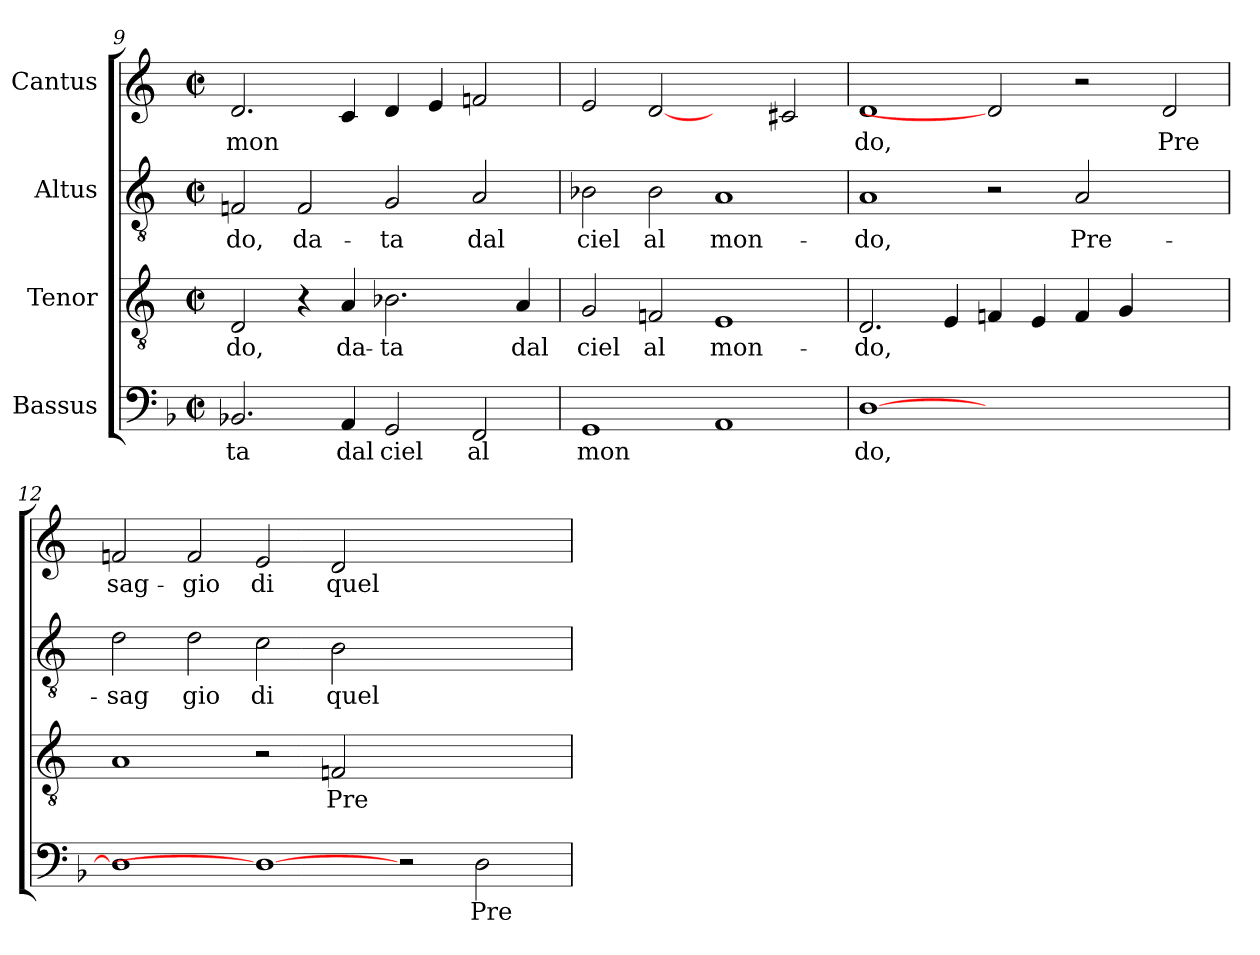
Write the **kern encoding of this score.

**kern	**text	**kern	**text	**kern	**text	**kern	**text
*part4	*part4	*part3	*part3	*part2	*part2	*part1	*part1
*staff4	*staff4	*staff3	*staff3	*staff2	*staff2	*staff1	*staff1
*I"Bassus	*	*I"Tenor	*	*I"Altus	*	*I"Cantus	*
*clefF4	*	*clefGv2	*	*clefGv2	*	*clefG2	*
*	*	*ITrd-3c-5	*	*ITrd-3c-5	*	*ITrd-3c-5	*
*k[b-]	*	*	*	*	*	*	*
*F:	*	*	*	*	*	*	*
*M2/2	*	*M2/2	*	*M2/2	*	*M2/2	*
*met(c|)	*	*met(c|)	*	*met(c|)	*	*met(c|)	*
=9	=9	=9	=9	=9	=9	=9	=9
!	!LO:LY:b:cj	!	!LO:LY:b:cj	!	!LO:LY:b:cj	!	!LO:LY:b
2.BB-X/	ta	2G/	-do,	2B-/	-do,	2.g/	mon
!	!	!	!	!	!LO:LY:b:cj	!	!
.	.	4r	.	2B-/	da-	.	.
!	!LO:LY:b:cj	!	!LO:LY:b:cj	!	!	!	!
4AA/	dal	4d/	da-	.	.	4f/	.
!	!LO:LY:b:cj	!	!LO:LY:b:cj	!	!LO:LY:b:cj	!	!
2GG/	ciel	2.e-\	-ta	2c/	-ta	4g/	.
.	.	.	.	.	.	4a/	.
!	!LO:LY:b:cj	!	!	!	!LO:LY:b:cj	!	!
2FF/	al	.	.	2d/	dal	2b-/	.
!	!	!	!LO:LY:b:cj	!	!	!	!
.	.	4d/	dal	.	.	.	.
=10	=10	=10	=10	=10	=10	=10	=10
!	!LO:LY:b	!	!LO:LY:b:cj	!	!LO:LY:b:cj	!	!
1GG	mon	2c/	ciel	2e-\	ciel	2a/	.
!	!	!	!LO:LY:b:cj	!	!LO:LY:b:cj	!	!
.	.	2B-/	al	2e-\	al	[2g	.
!	!	!	!LO:LY:b:cj	!	!LO:LY:b:cj	!	!
1AA	.	1A	mon-	1d	mon-	2ryy	.
.	.	.	.	.	.	2f#/	.
=11	=11	=11	=11	=11	=11	=11	=11
!	!LO:LY:b:cj	!	!LO:LY:b	!	!LO:LY:b:cj	!	!LO:LY:b:cj
[>1D	do,	2.G/	-do,	1d	-do,	1g	do,
.	.	4A/	.	.	.	.	.
1.ryy	.	4B-/	.	2r	.	2g]	.
.	.	4A/	.	.	.	.	.
!	!	!	!	!	!LO:LY:b:cj	!	!
.	.	4B-/	.	2d/	Pre-	2r	.
.	.	4c/	.	.	.	.	.
!	!	!	!	!	!	!	!LO:LY:b:cj
.	.	2ryy	.	2ryy	.	2g/	Pre
!!LO:LB:g=z
=12	=12	=12	=12	=12	=12	=12	=12
!	!	!	!	!	!LO:LY:b:cj	!	!LO:LY:b:cj
*	*	*^	*	*	*	*	*
1D]	.	1d	64ryy	.	2g\	-sag	2b-/	sag-
.	.	.	1ryy	.	.	.	.	.
!	!	!	!	!	!	!LO:LY:b:cj	!	!LO:LY:b:cj
.	.	.	.	.	2g\	gio	2b-/	-gio
!	!	!	!	!	!	!LO:LY:b:cj	!	!LO:LY:b:cj
1D_	.	2r	.	.	2f\	di	2a/	di
.	.	.	1ryy	.	.	.	.	.
!	!	!	!	!LO:LY:b:cj	!	!LO:LY:b:cj	!	!LO:LY:b:cj
.	.	2B-/	.	Pre-	2e\	quel	2g/	quel
2r	.	1ryy	.	.	1ryy	.	1ryy	.
.	.	.	2ryy	.	.	.	.	.
!	!LO:LY:b:cj	!	!	!	!	!	!	!
2D\	Pre-	.	.	.	.	.	.	.
.	.	.	4ryy	.	.	.	.	.
.	.	.	8...ryy	.	.	.	.	.
*	*	*v	*v	*	*	*	*	*
=	=	=	=	=	=	=	=
*-	*-	*-	*-	*-	*-	*-	*-
